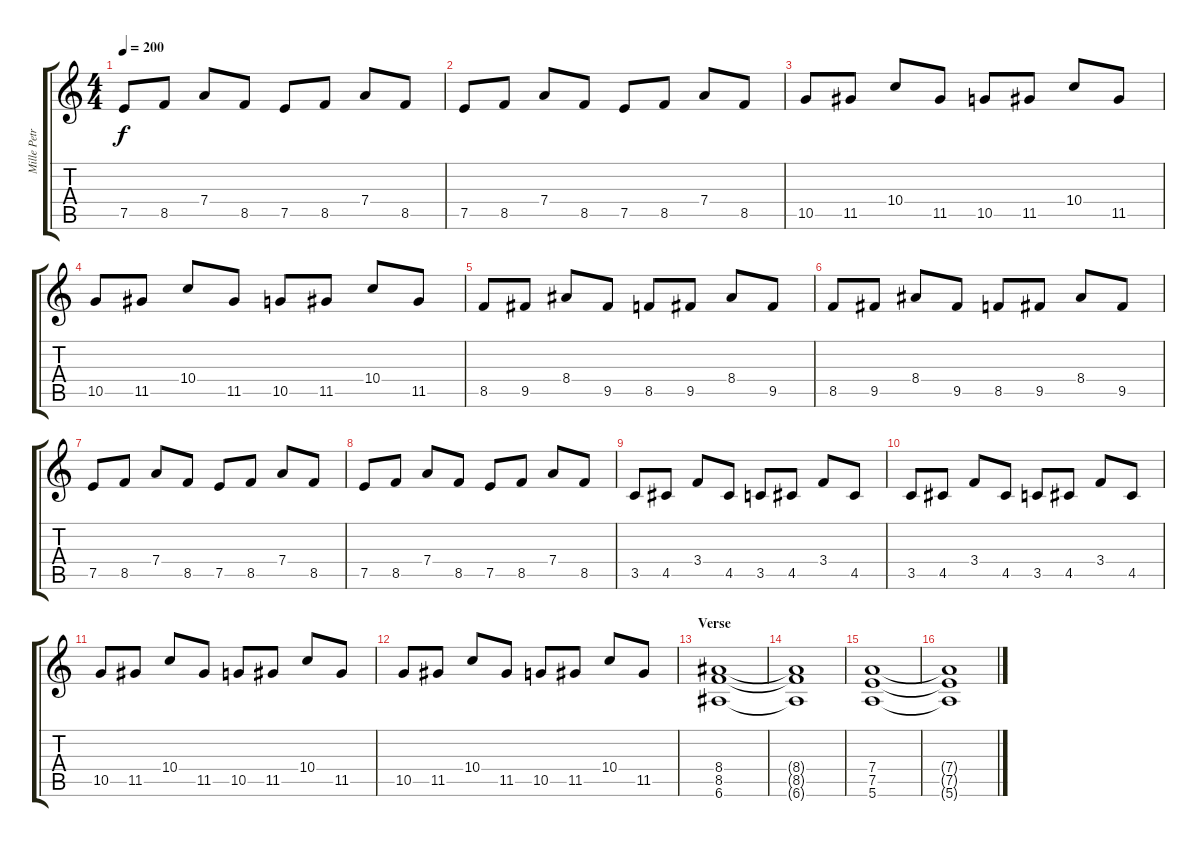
\track ("Mille Petrozza" "Mille Petr") {instrument distortionguitar}
\staff {score tabs}
\tuning (E4 B3 G3 D3 A2 E2) {hide}
\ts (4 4)
\tempo 200
\clef g2
\ks c
7.5.8{dy f} 8.5.8 7.4.8 8.5.8 7.5.8 8.5.8 7.4.8 8.5.8 |
7.5.8 8.5.8 7.4.8 8.5.8 7.5.8 8.5.8 7.4.8 8.5.8 |
10.5.8 11.5.8 10.4.8 11.5.8 10.5.8 11.5.8 10.4.8 11.5.8 |
10.5.8 11.5.8 10.4.8 11.5.8 10.5.8 11.5.8 10.4.8 11.5.8 |
8.5.8 9.5.8 8.4.8 9.5.8 8.5.8 9.5.8 8.4.8 9.5.8 |
8.5.8 9.5.8 8.4.8 9.5.8 8.5.8 9.5.8 8.4.8 9.5.8 |
7.5.8 8.5.8 7.4.8 8.5.8 7.5.8 8.5.8 7.4.8 8.5.8 |
7.5.8 8.5.8 7.4.8 8.5.8 7.5.8 8.5.8 7.4.8 8.5.8 |
3.5.8 4.5.8 3.4.8 4.5.8 3.5.8 4.5.8 3.4.8 4.5.8 |
3.5.8 4.5.8 3.4.8 4.5.8 3.5.8 4.5.8 3.4.8 4.5.8 |
10.5.8 11.5.8 10.4.8 11.5.8 10.5.8 11.5.8 10.4.8 11.5.8 |
10.5.8 11.5.8 10.4.8 11.5.8 10.5.8 11.5.8 10.4.8 11.5.8 |
\section ("" "Verse")
(8.4 8.5 6.6).1 |
(8.4{t} 8.5{t} 6.6{t}).1 |
(7.4 7.5 5.6).1 |
(7.4{t} 7.5{t} 5.6{t}).1
